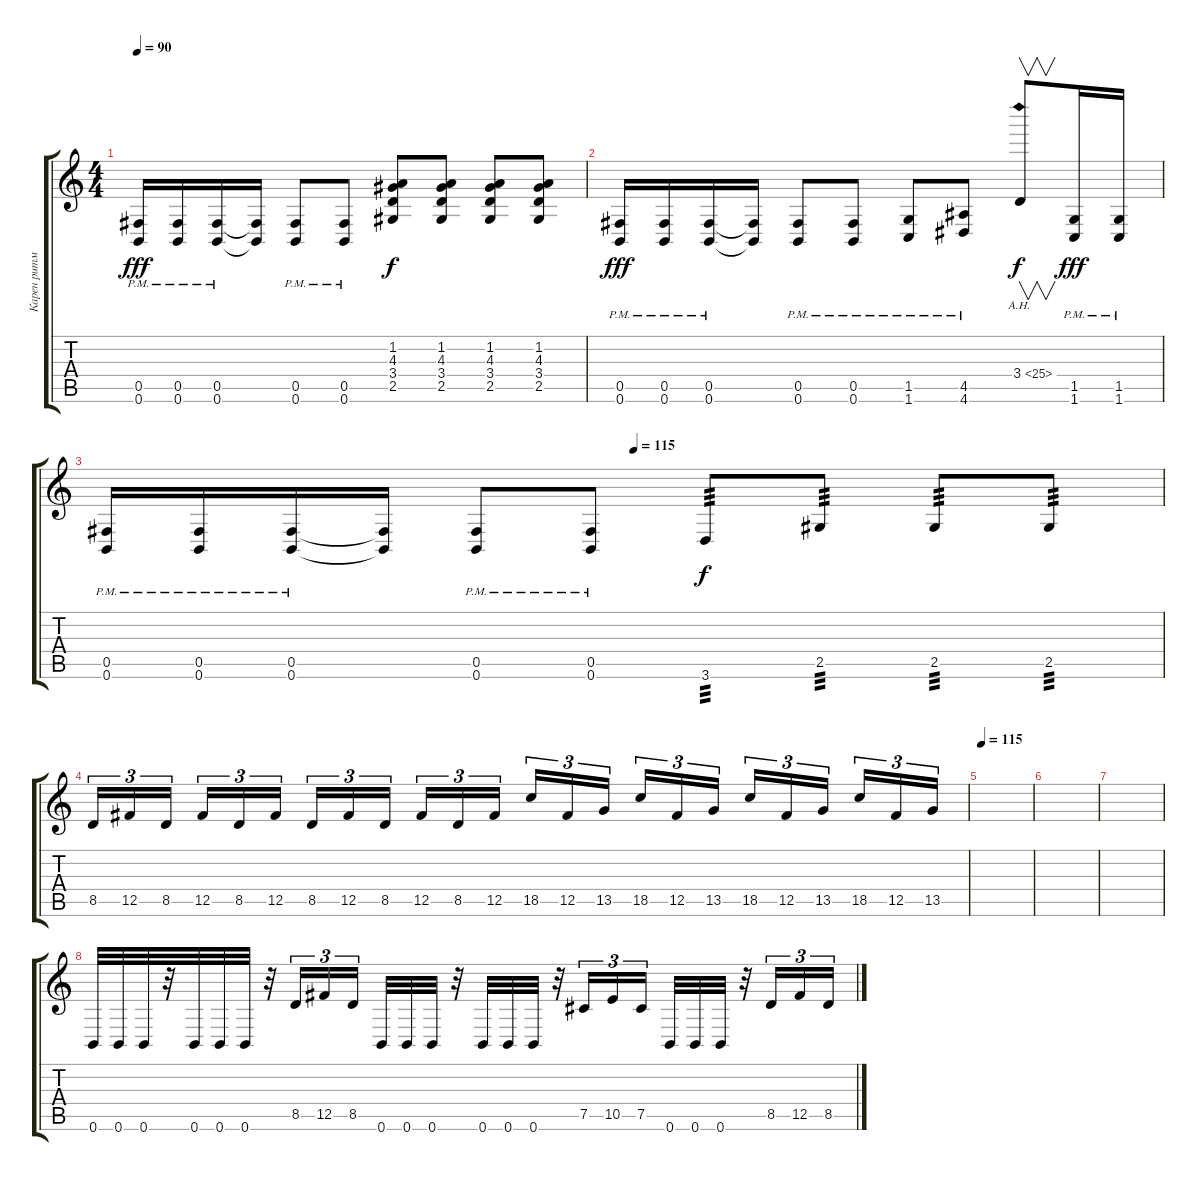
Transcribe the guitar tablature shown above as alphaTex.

\track ("Карен ритм" "Карен ритм") {instrument overdrivenguitar}
\staff {score tabs}
\tuning (Db4 Ab3 E3 B2 Gb2 B1) {hide}
\ts (4 4)
\tempo 90
\clef g2
\ks c
(0.5{pm} 0.6{pm}).16{dy fff} (0.5{pm} 0.6{pm}).16 (0.5{pm} 0.6{pm}).16 (0.5{t} 0.6{t}).16 (0.5{pm} 0.6{pm}).8 (0.5{pm} 0.6{pm}).8 (1.2 4.3 3.4 2.5).8{dy f} (1.2 4.3 3.4 2.5).8 (1.2 4.3 3.4 2.5).8 (1.2 4.3 3.4 2.5).8 |
(0.5{pm} 0.6{pm}).16{dy fff} (0.5{pm} 0.6{pm}).16 (0.5{pm} 0.6{pm}).16 (0.5{t} 0.6{t}).16 (0.5{pm} 0.6{pm}).8 (0.5{pm} 0.6{pm}).8 (1.5{pm} 1.6{pm}).8 (4.5{pm} 4.6{pm}).8 3.4{ah 22}.8{v dy f} (1.5{pm} 1.6{pm}).16{dy fff} (1.5{pm} 1.6{pm}).16 |
\tempo (115 0.5)
(0.5{pm} 0.6{pm}).16 (0.5{pm} 0.6{pm}).16 (0.5{pm} 0.6{pm}).16 (0.5{t} 0.6{t}).16 (0.5{pm} 0.6{pm}).8 (0.5{pm} 0.6{pm}).8 3.6.8{tp 3 dy f} 2.5.8{tp 3} 2.5.8{tp 3} 2.5.8{tp 3} |
8.5.16{tu (3 2)} 12.5.16{tu (3 2)} 8.5.16{tu (3 2) beam splitsecondary} 12.5.16{tu (3 2)} 8.5.16{tu (3 2)} 12.5.16{tu (3 2)} 8.5.16{tu (3 2)} 12.5.16{tu (3 2)} 8.5.16{tu (3 2) beam splitsecondary} 12.5.16{tu (3 2)} 8.5.16{tu (3 2)} 12.5.16{tu (3 2)} 18.5.16{tu (3 2)} 12.5.16{tu (3 2)} 13.5.16{tu (3 2) beam splitsecondary} 18.5.16{tu (3 2)} 12.5.16{tu (3 2)} 13.5.16{tu (3 2)} 18.5.16{tu (3 2)} 12.5.16{tu (3 2)} 13.5.16{tu (3 2) beam splitsecondary} 18.5.16{tu (3 2)} 12.5.16{tu (3 2)} 13.5.16{tu (3 2)} |
\tempo 115
|
|
|
0.6.32 0.6.32 0.6.32 r.32 0.6.32 0.6.32 0.6.32 r.32 8.5.16{tu (3 2)} 12.5.16{tu (3 2)} 8.5.16{tu (3 2) beam splitsecondary} 0.6.32 0.6.32 0.6.32 r.32 0.6.32 0.6.32 0.6.32 r.32 7.5.16{tu (3 2)} 10.5.16{tu (3 2)} 7.5.16{tu (3 2)} 0.6.32 0.6.32 0.6.32 r.32 8.5.16{tu (3 2)} 12.5.16{tu (3 2)} 8.5.16{tu (3 2)}
